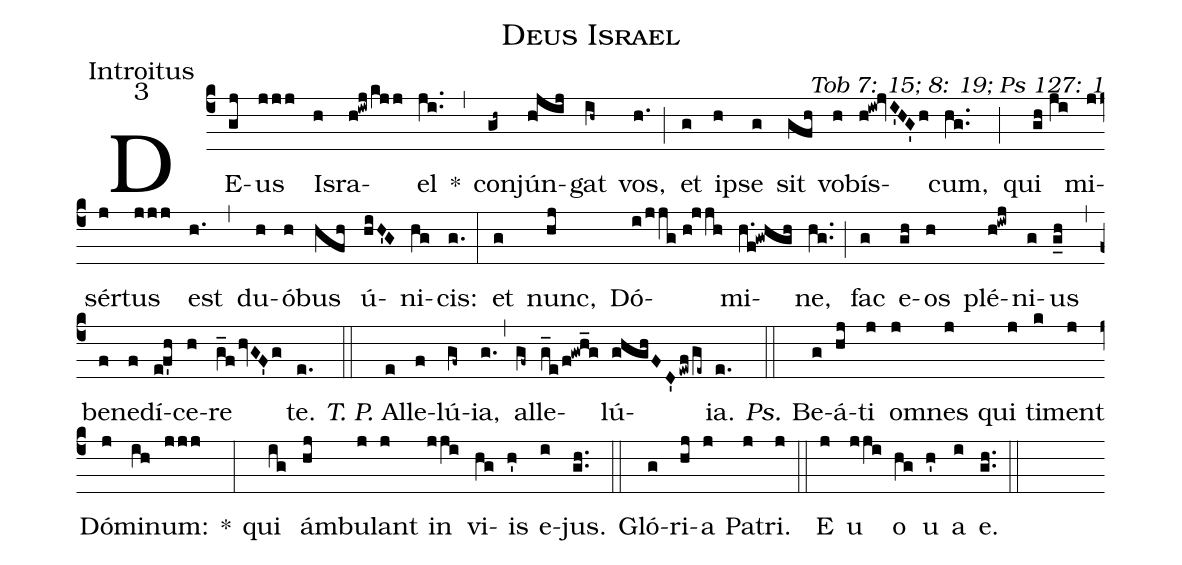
name: Deus Israel;
office-part: Introitus;
mode: 3;
commentary: Tob 7: 15; 8: 19; Ps 127: 1;
%%
(c4) DE(gj)us(jjj) Is(h)ra(h!iwj/kjj)el(ji..) *(,) con(gh~)jún(h!jij)gat(ih~) vos,(h.) (;) et(g) ip(h)se(g) sit(gfh) vo(h)bís(h!iw!jvI'HG'h)cum,(hg..) (;) qui(gh//ji) mi(j)sér(j)tus(jjj) est(h.) (,) du(h)ó(h)bus(hfh) ú(hiH'G)ni(hg)cis:(g.) (:)
et(g) nunc,(hj) Dó(i/jjg//h!jjh)mi(h.f!gwhgh)ne,(hg..) (;) fac(g) e(gh)os(h) plé(h!iwj)ni(g)us(g_h) (,) be(f)ne(f)dí(ef'h)ce(h)re(g_fhvGF'g) te.(e.) (::)
<i>T. P.</i> Al(e)le(f)lú(gf~)ia,(g.) (,) al(gf~)le(g_e/f!gwh_g)lú(ghghFD'ewf/ge~)ia.(e.) (::)
<i>Ps.</i> Be(g)á(hj)ti(j) om(j)nes(j) qui(j) ti(k)ment(j) Dó(j)mi(ih)num:(jjj) *(:)
qui(ig) ám(hj)bu(j)lant(j) in(jji) vi(hg)is(h') e(i)jus.(gh..) (::)
Gló(g)ri(hj)a(j) Pa(j)tri.(j) (::)
<eu>E(j) u(jji) o(hg) u(h') a(i) e.</eu>(gh..) (::)
